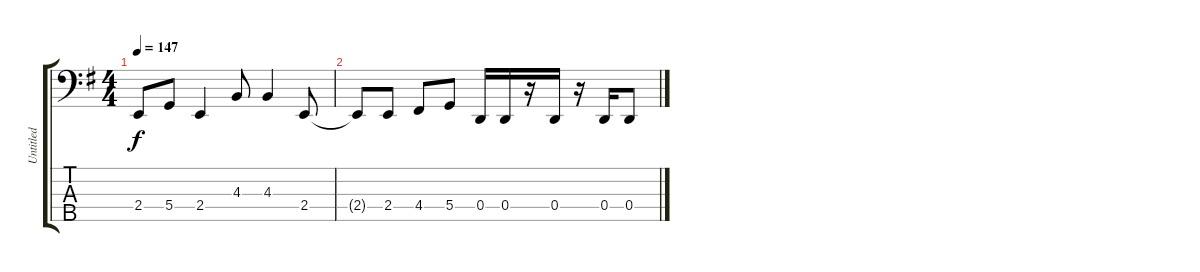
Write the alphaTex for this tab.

\track ("Untitled" "Untitled") {instrument synthbass1}
\staff {score tabs}
\tuning (F2 C2 G1 D1 A0) {hide}
\ts (4 4)
\tempo 147
\clef f4
\ks g
2.4.8{dy f} 5.4.8 2.4.4 4.3.8 4.3.4 2.4.8 |
2.4{t}.8 2.4.8 4.4.8 5.4.8 0.4.16 0.4.16 r.16 0.4.16 r.16 0.4.16 0.4.8
